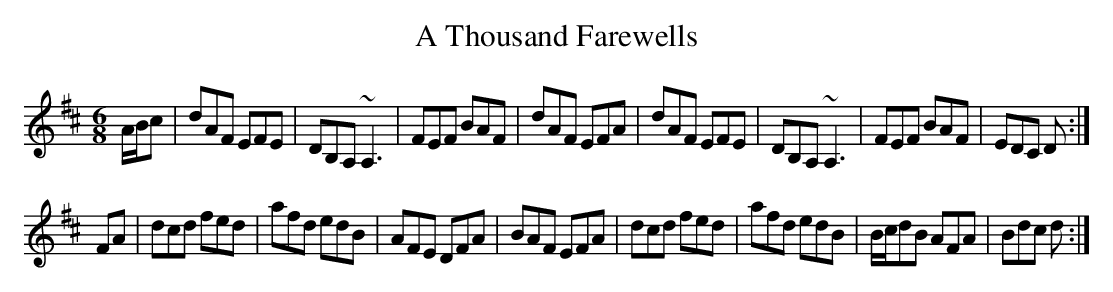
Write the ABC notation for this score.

X:1.2
T:A Thousand Farewells
M:6/8
K:D
A/B/c|dAF EFE|DB,A, ~A,3|FEF BAF|dAF EFA|           dAF EFE|DB,A, ~A,3|FEF BAF|EDC D:|
FA|dcd fed|afd edB|AFE DFA|BAF EFA|                  dcd fed|afd edB|B/c/dB AFA|Bdc d:|
